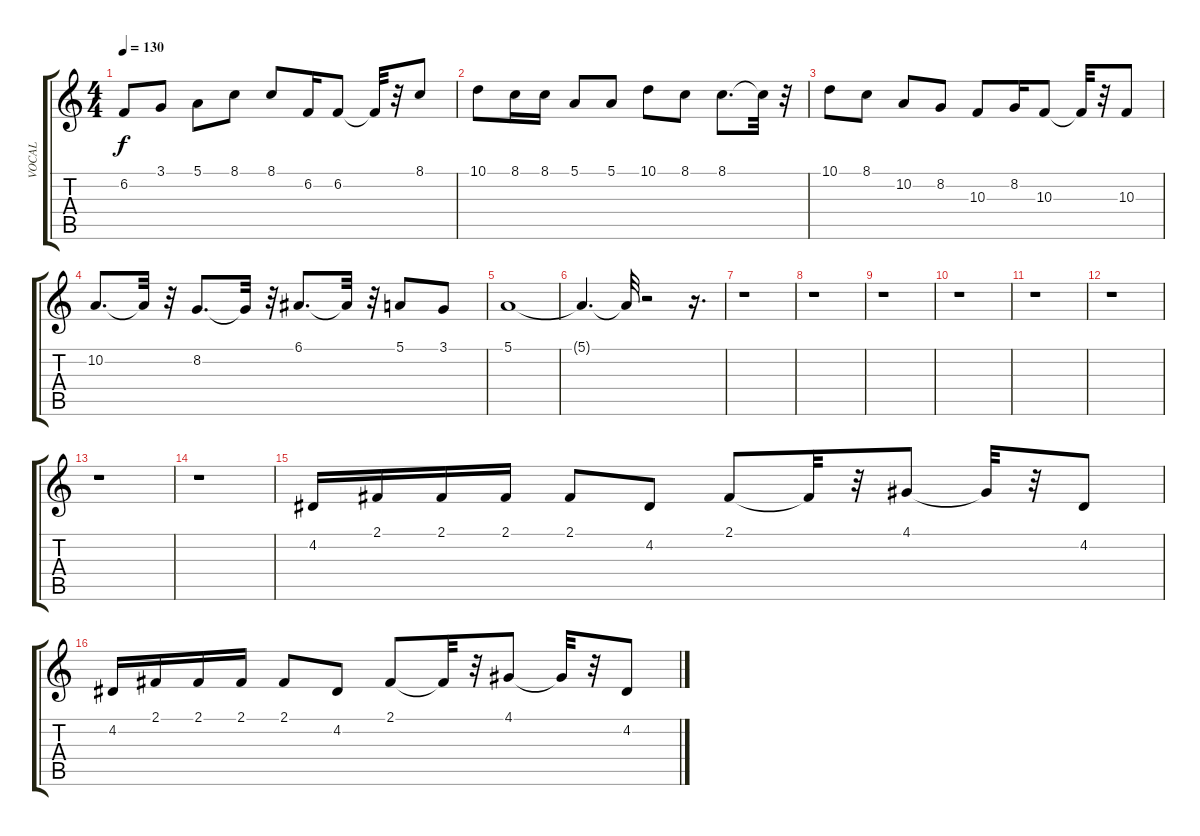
\track ("VOCAL" "VOCAL") {instrument synthvoice}
\staff {score tabs}
\tuning (E4 B3 G3 D3 A2 E2) {hide}
\ts (4 4)
\tempo 130
\clef g2
\ks c
6.2.8{dy f} 3.1.8 5.1.8 8.1.8 8.1.8 6.2.16 6.2.8 6.2{t}.32 r.32 8.1.8 |
10.1.8 8.1.16 8.1.16 5.1.8 5.1.8 10.1.8 8.1.8 8.1.8{d} 8.1{t}.32 r.32 |
10.1.8 8.1.8 10.2.8 8.2.8 10.3.8 8.2.16 10.3.8 10.3{t}.32 r.32 10.3.8 |
10.2.8{d} 10.2{t}.32 r.32 8.2.8{d} 8.2{t}.32 r.32 6.1.8{d} 6.1{t}.32 r.32 5.1.8 3.1.8 |
5.1.1 |
5.1{t}.4{d} 5.1{t}.32 r.2 r.16{d} |
r.1 |
r.1 |
r.1 |
r.1 |
r.1 |
r.1 |
r.1 |
r.1 |
4.2.16 2.1.16 2.1.16 2.1.16 2.1.8 4.2.8 2.1.8 2.1{t}.32 r.32 4.1.8 4.1{t}.32 r.32 4.2.8 |
4.2.16 2.1.16 2.1.16 2.1.16 2.1.8 4.2.8 2.1.8 2.1{t}.32 r.32 4.1.8 4.1{t}.32 r.32 4.2.8
